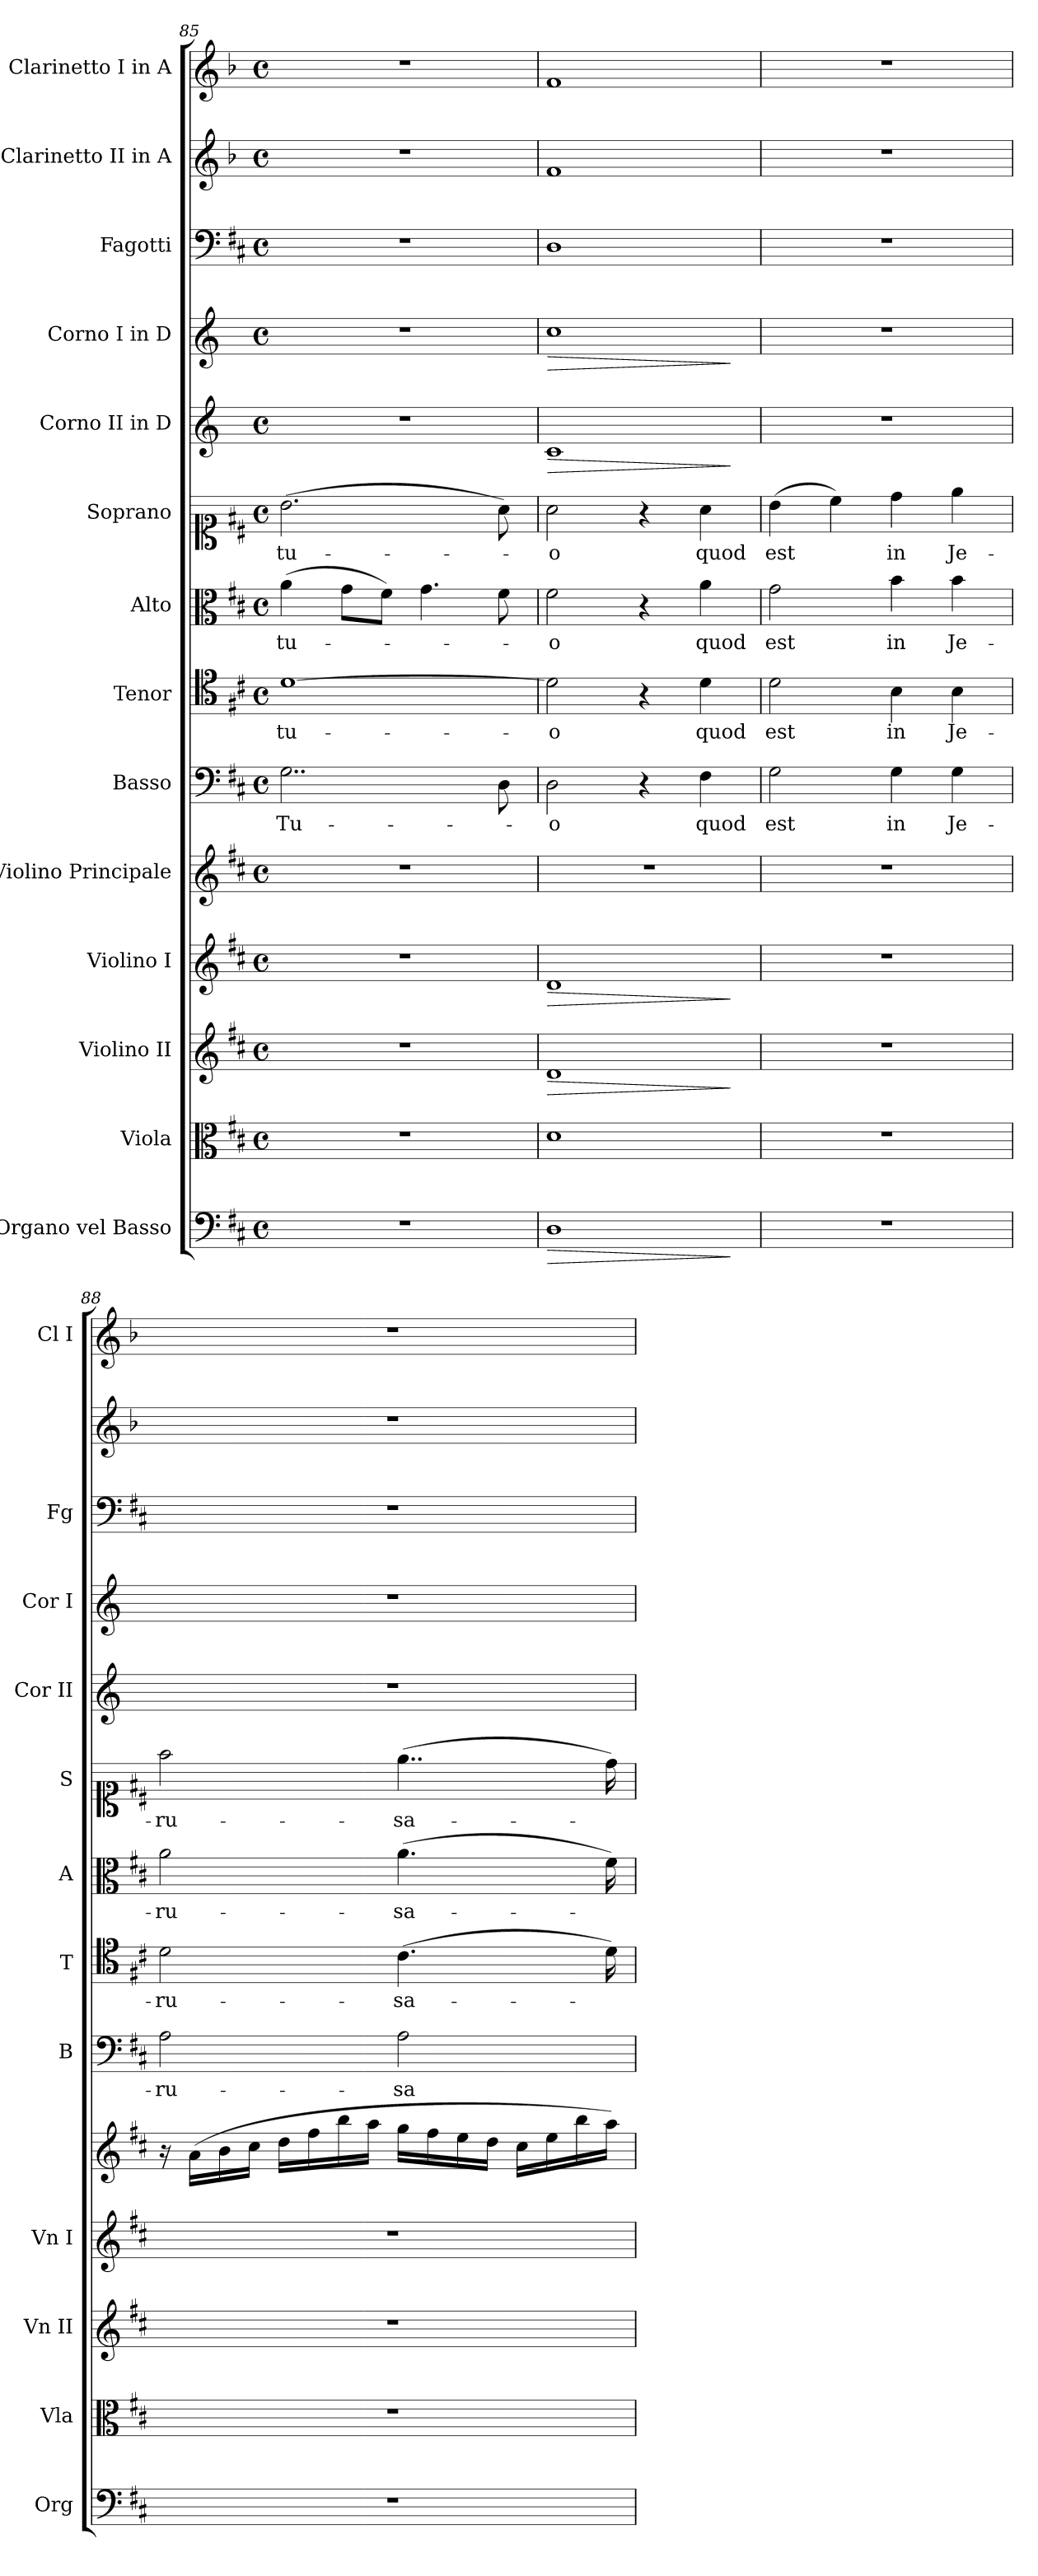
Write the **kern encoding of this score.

**kern	**dynam	**kern	**kern	**dynam	**kern	**dynam	**kern	**kern	**text	**kern	**text	**kern	**text	**kern	**text	**kern	**dynam	**kern	**dynam	**kern	**kern	**kern
*part14	*part14	*part13	*part12	*part12	*part11	*part11	*part10	*part9	*part9	*part8	*part8	*part7	*part7	*part6	*part6	*part5	*part5	*part4	*part4	*part3	*part2	*part1
*staff14	*staff14	*staff13	*staff12	*staff12	*staff11	*staff11	*staff10	*staff9	*staff9	*staff8	*staff8	*staff7	*staff7	*staff6	*staff6	*staff5	*staff5	*staff4	*staff4	*staff3	*staff2	*staff1
*I"Organo vel Basso	*	*I"Viola	*I"Violino II	*	*I"Violino I	*	*I"Violino Principale	*I"Basso	*	*I"Tenor	*	*I"Alto	*	*I"Soprano	*	*I"Corno II in D	*	*I"Corno I in D	*	*I"Fagotti	*I"Clarinetto II in A	*I"Clarinetto I in A
*I'Org	*	*I'Vla	*I'Vn II	*	*I'Vn I	*	*	*I'B	*	*I'T	*	*I'A	*	*I'S	*	*I'Cor II	*	*I'Cor I	*	*I'Fg	*	*I'Cl I
*clefF4	*	*clefC3	*clefG2	*	*clefG2	*	*clefG2	*clefF4	*	*clefC4	*	*clefC3	*	*clefC1	*	*clefG2	*	*clefG2	*	*clefF4	*clefG2	*clefG2
*	*	*	*	*	*	*	*	*	*	*	*	*	*	*	*	*ITrd-1c-2	*	*ITrd-1c-2	*	*	*ITrd2c3	*ITrd2c3
*k[f#c#]	*	*k[f#c#]	*k[f#c#]	*	*k[f#c#]	*	*k[f#c#]	*k[f#c#]	*	*k[f#c#]	*	*k[f#c#]	*	*k[f#c#]	*	*k[f#c#]	*	*k[f#c#]	*	*k[f#c#]	*k[f#c#]	*k[f#c#]
*D:	*	*D:	*D:	*	*D:	*	*D:	*D:	*	*D:	*	*D:	*	*D:	*	*	*	*	*	*D:	*D:	*D:
*M4/4	*	*M4/4	*M4/4	*	*M4/4	*	*M4/4	*M4/4	*	*M4/4	*	*M4/4	*	*M4/4	*	*M4/4	*	*M4/4	*	*M4/4	*M4/4	*M4/4
*met(c)	*	*met(c)	*met(c)	*	*met(c)	*	*met(c)	*met(c)	*	*met(c)	*	*met(c)	*	*met(c)	*	*met(c)	*	*met(c)	*	*met(c)	*met(c)	*met(c)
=85	=85	=85	=85	=85	=85	=85	=85	=85	=85	=85	=85	=85	=85	=85	=85	=85	=85	=85	=85	=85	=85	=85
!	!	!	!	!	!	!	!	!	!	!	!	!	!	!LO:N:vis=2.	!	!	!	!	!	!	!	!
1r	.	1r	1r	.	1r	.	1r	2..G	Tu-	[1d	tu-	(>4a	tu-	(>2..b	tu-	1r	.	1r	.	1r	1r	1r
.	.	.	.	.	.	.	.	.	.	.	.	8gL	.	.	.	.	.	.	.	.	.	.
.	.	.	.	.	.	.	.	.	.	.	.	8f#J)	.	.	.	.	.	.	.	.	.	.
.	.	.	.	.	.	.	.	.	.	.	.	4.g	.	.	.	.	.	.	.	.	.	.
.	.	.	.	.	.	.	.	8D	.	.	.	8f#	.	8a)	.	.	.	.	.	.	.	.
=86	=86	=86	=86	=86	=86	=86	=86	=86	=86	=86	=86	=86	=86	=86	=86	=86	=86	=86	=86	=86	=86	=86
!	!LO:HP:b	!	!	!LO:HP:b	!	!LO:HP:b	!	!	!	!	!	!	!	!	!	!	!LO:HP:b	!	!LO:HP:b	!	!	!
1D	>	1d	1d	>	1d	>	1r	2D	-o	2d]	-o	2f#	-o	2a	-o	1d	>	1dd	>	1D	1d	1d
.	.	.	.	.	.	.	.	4r	.	4r	.	4r	.	4r	.	.	.	.	.	.	.	.
.	.	.	.	.	.	.	.	4F#	quod	4d	quod	4a	quod	4a	quod	.	.	.	.	.	.	.
.	]	.	.	]	.	]	.	.	.	.	.	.	.	.	.	.	]	.	]	.	.	.
=87	=87	=87	=87	=87	=87	=87	=87	=87	=87	=87	=87	=87	=87	=87	=87	=87	=87	=87	=87	=87	=87	=87
1r	.	1r	1r	.	1r	.	1r	2G	est	2d	est	2g	est	(>4b	est	1r	.	1r	.	1r	1r	1r
.	.	.	.	.	.	.	.	.	.	.	.	.	.	4cc#)	.	.	.	.	.	.	.	.
.	.	.	.	.	.	.	.	4G	in	4B	in	4b	in	4dd	in	.	.	.	.	.	.	.
.	.	.	.	.	.	.	.	4G	Je-	4B	Je-	4b	Je-	4ee	Je-	.	.	.	.	.	.	.
=88	=88	=88	=88	=88	=88	=88	=88	=88	=88	=88	=88	=88	=88	=88	=88	=88	=88	=88	=88	=88	=88	=88
1r	.	1r	1r	.	1r	.	16r	2A	-ru-	2d	-ru-	2a	-ru-	2ff#	-ru-	1r	.	1r	.	1r	1r	1r
.	.	.	.	.	.	.	(>16aLL	.	.	.	.	.	.	.	.	.	.	.	.	.	.	.
.	.	.	.	.	.	.	16b	.	.	.	.	.	.	.	.	.	.	.	.	.	.	.
.	.	.	.	.	.	.	16cc#JJ	.	.	.	.	.	.	.	.	.	.	.	.	.	.	.
.	.	.	.	.	.	.	16ddLL	.	.	.	.	.	.	.	.	.	.	.	.	.	.	.
.	.	.	.	.	.	.	16ff#	.	.	.	.	.	.	.	.	.	.	.	.	.	.	.
.	.	.	.	.	.	.	16bb	.	.	.	.	.	.	.	.	.	.	.	.	.	.	.
.	.	.	.	.	.	.	16aaJJ	.	.	.	.	.	.	.	.	.	.	.	.	.	.	.
!	!	!	!	!	!	!	!	!	!	!LO:N:vis=4.	!	!LO:N:vis=4.	!	!	!	!	!	!	!	!	!	!
.	.	.	.	.	.	.	16ggLL	2A	-sa-	(>4..c#	-sa-	(>4..a	-sa-	(>4..ee	-sa-	.	.	.	.	.	.	.
.	.	.	.	.	.	.	16ff#	.	.	.	.	.	.	.	.	.	.	.	.	.	.	.
.	.	.	.	.	.	.	16ee	.	.	.	.	.	.	.	.	.	.	.	.	.	.	.
.	.	.	.	.	.	.	16ddJJ	.	.	.	.	.	.	.	.	.	.	.	.	.	.	.
.	.	.	.	.	.	.	16cc#LL	.	.	.	.	.	.	.	.	.	.	.	.	.	.	.
.	.	.	.	.	.	.	16ee	.	.	.	.	.	.	.	.	.	.	.	.	.	.	.
.	.	.	.	.	.	.	16bb	.	.	.	.	.	.	.	.	.	.	.	.	.	.	.
.	.	.	.	.	.	.	16aaJJ)	.	.	16d)	.	16f#)	.	16dd)	.	.	.	.	.	.	.	.
=	=	=	=	=	=	=	=	=	=	=	=	=	=	=	=	=	=	=	=	=	=	=
*-	*-	*-	*-	*-	*-	*-	*-	*-	*-	*-	*-	*-	*-	*-	*-	*-	*-	*-	*-	*-	*-	*-
